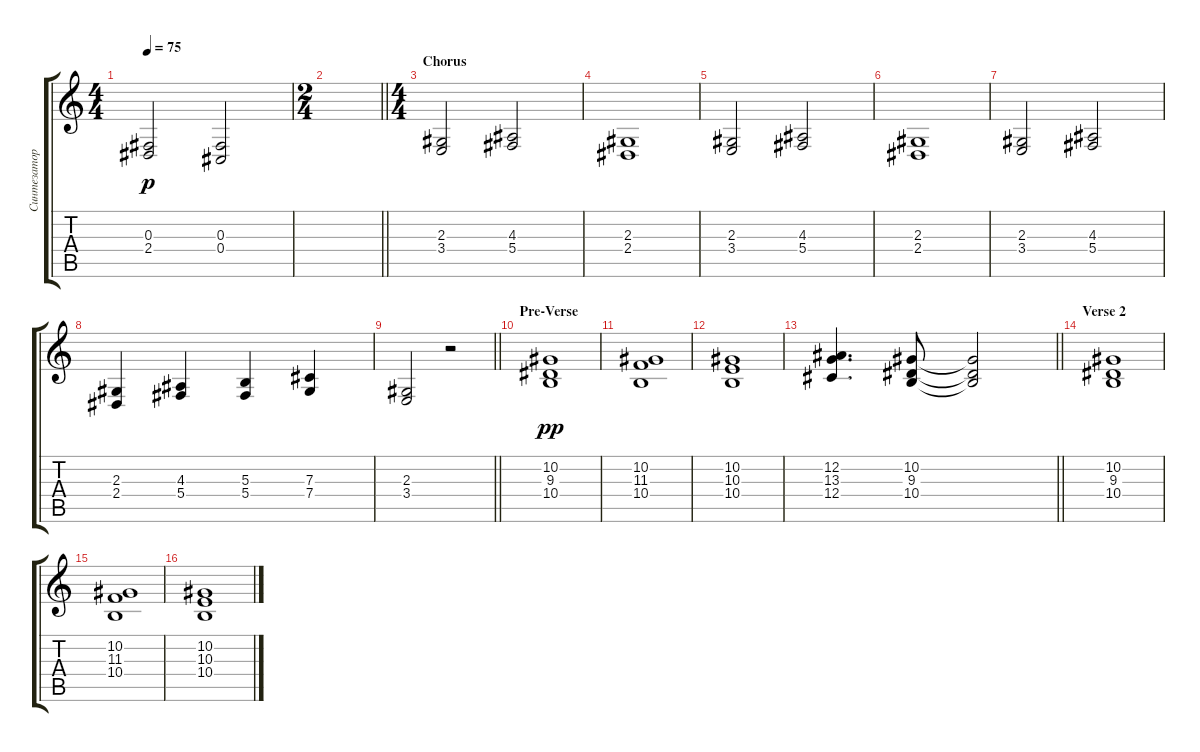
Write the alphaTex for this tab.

\track ("Синтезатор" "Синтезатор") {instrument stringensemble1}
\staff {score tabs}
\tuning (Eb4 Bb3 Gb3 Db3 Ab2 Eb2) {hide}
\ts (4 4)
\tempo 75
\clef g2
\ks c
(0.3 2.4).2{dy p} (0.3 0.4).2 |
\ts (2 4)
\barLineRight lightlight
|
\ts (4 4)
\section ("" "Chorus")
(2.3 3.4).2 (4.3 5.4).2 |
(2.3 2.4).1 |
(2.3 3.4).2 (4.3 5.4).2 |
(2.3 2.4).1 |
(2.3 3.4).2 (4.3 5.4).2 |
(2.3 2.4).4 (4.3 5.4).4 (5.3 5.4).4 (7.3 7.4).4 |
\barLineRight lightlight
(2.3 3.4).2 r.2 |
\section ("" "Pre-Verse")
(10.2 9.3 10.4).1{dy pp} |
(10.2 11.3 10.4).1 |
(10.2 10.3 10.4).1 |
\barLineRight lightlight
(12.2 13.3 12.4).4{d} (10.2 9.3 10.4).8 (10.2{t} 9.3{t} 10.4{t}).2 |
\section ("" "Verse 2")
(10.2 9.3 10.4).1 |
(10.2 11.3 10.4).1 |
(10.2 10.3 10.4).1
